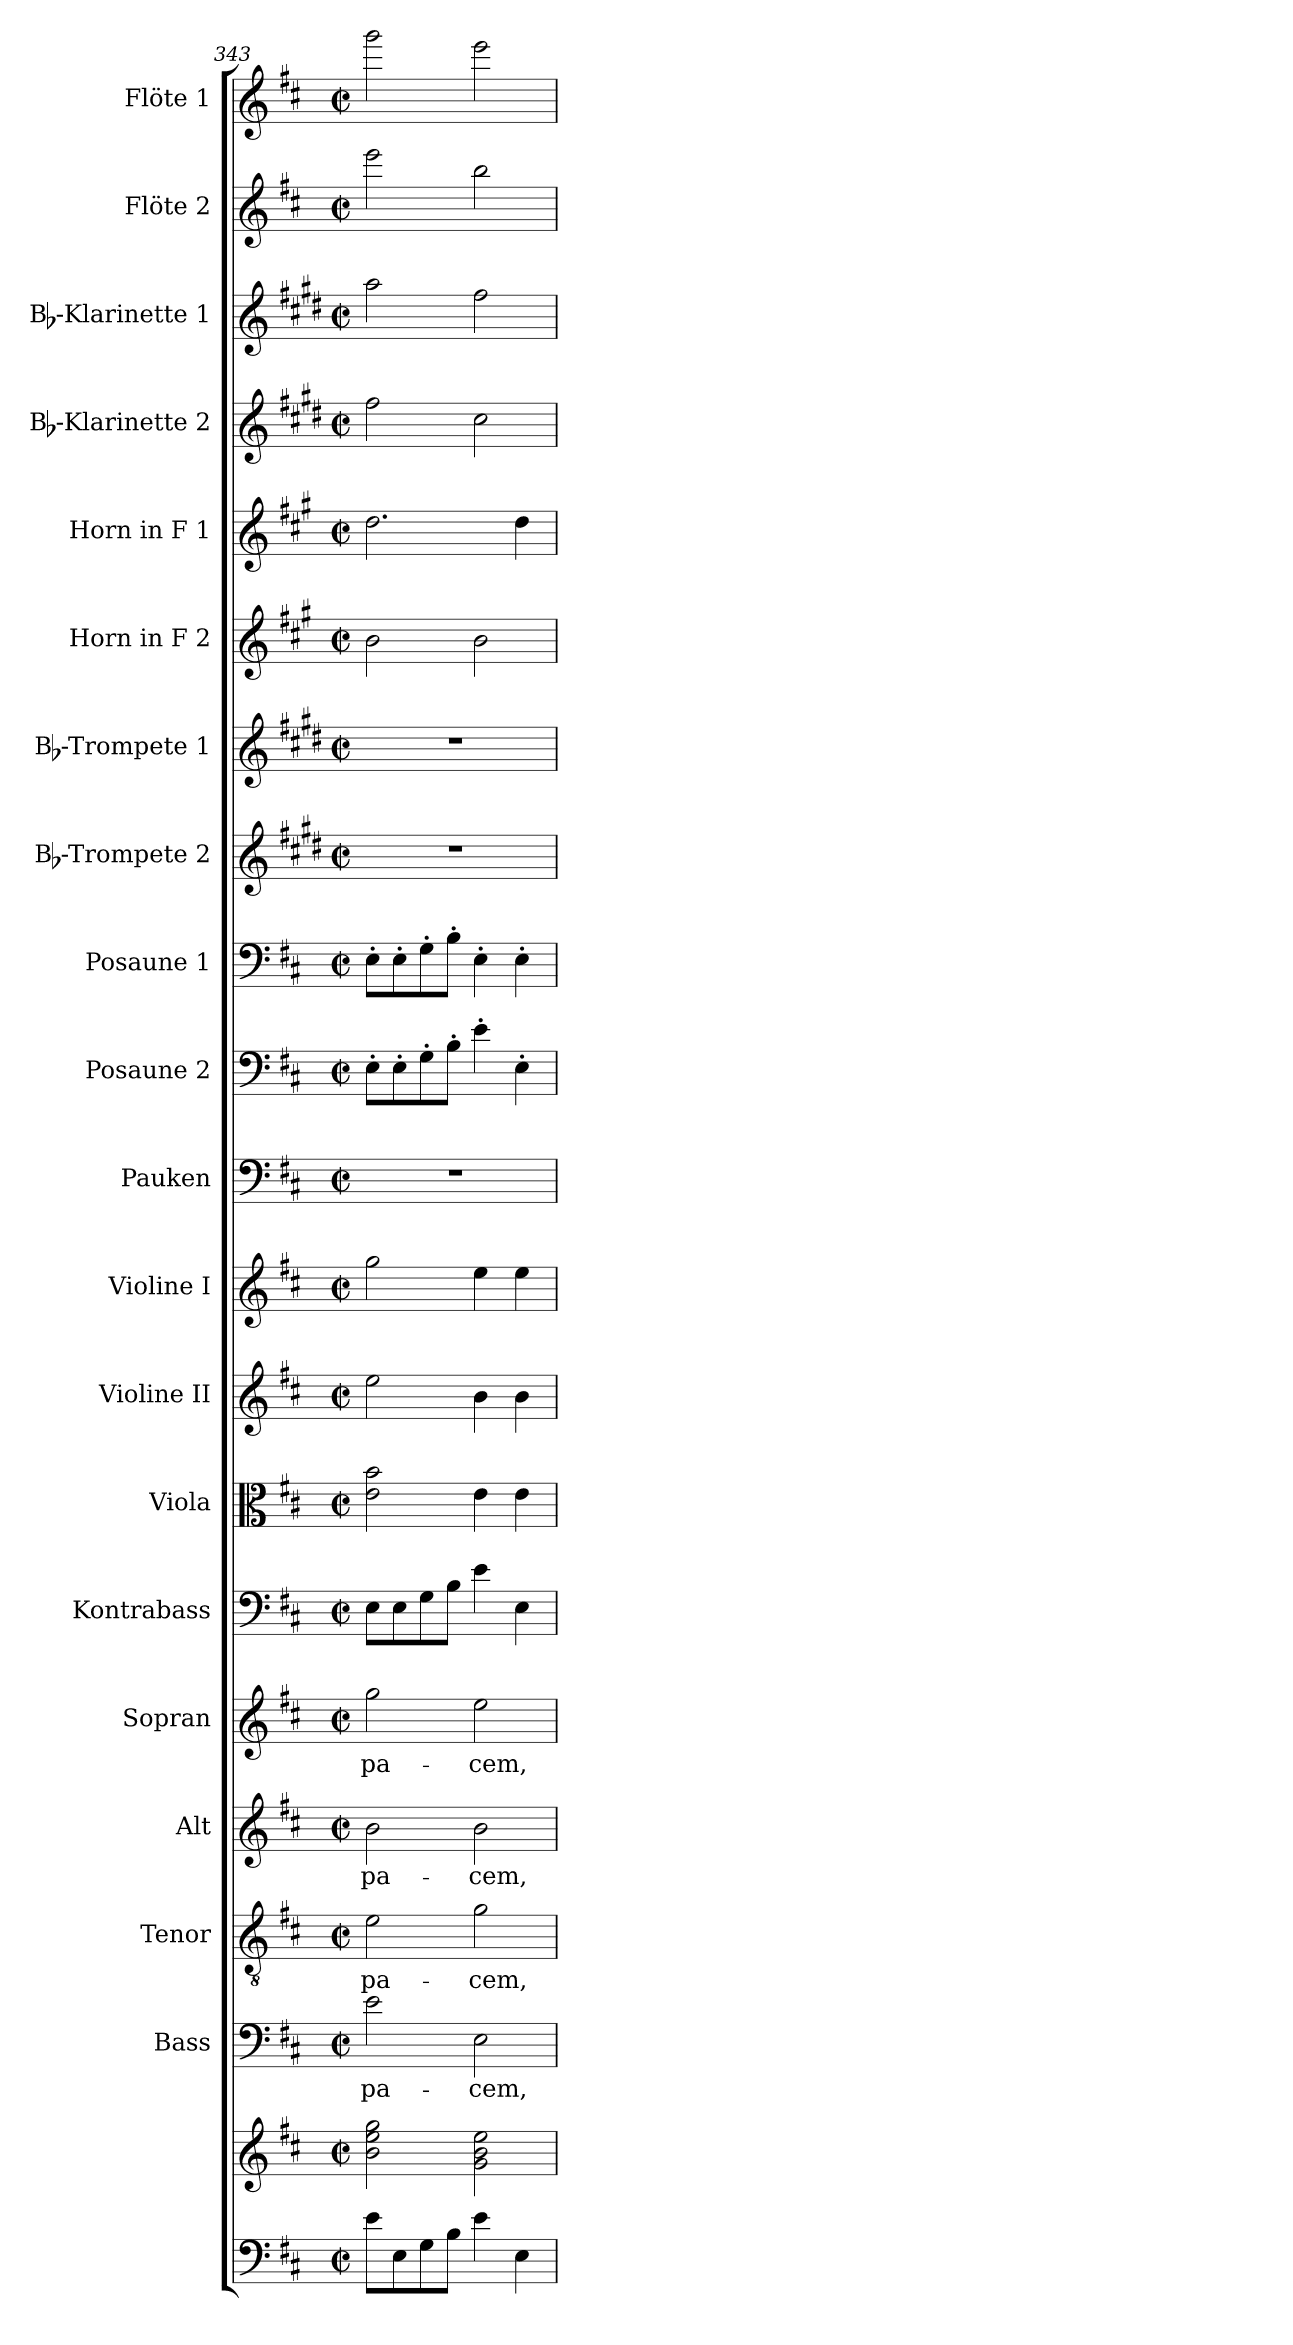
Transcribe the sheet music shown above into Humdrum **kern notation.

**kern	**kern	**kern	**text	**kern	**text	**kern	**text	**kern	**text	**kern	**kern	**kern	**kern	**kern	**kern	**kern	**kern	**kern	**kern	**kern	**kern	**kern	**kern	**kern
*part20	*part20	*part19	*part19	*part18	*part18	*part17	*part17	*part16	*part16	*part15	*part14	*part13	*part12	*part11	*part10	*part9	*part8	*part7	*part6	*part5	*part4	*part3	*part2	*part1
*staff21	*staff20	*staff19	*staff19	*staff18	*staff18	*staff17	*staff17	*staff16	*staff16	*staff15	*staff14	*staff13	*staff12	*staff11	*staff10	*staff9	*staff8	*staff7	*staff6	*staff5	*staff4	*staff3	*staff2	*staff1
*	*	*I"Bass	*	*I"Tenor	*	*I"Alt	*	*I"Sopran	*	*I"Kontrabass	*I"Viola	*I"Violine II	*I"Violine I	*I"Pauken	*I"Posaune 2	*I"Posaune 1	*I"Bb-Trompete 2	*I"Bb-Trompete 1	*I"Horn in F 2	*I"Horn in F 1	*I"Bb-Klarinette 2	*I"Bb-Klarinette 1	*I"Flöte 2	*I"Flöte 1
*	*	*I'B.	*	*I'T.	*	*I'A.	*	*I'S.	*	*I'Kb.	*I'Vla.	*I'Vl. II	*I'Vl. I	*I'Pk.	*I'Pos. 2	*I'Pos. 1	*I'Bb Trp. 2	*I'Bb Trp. 1	*	*	*I'Bb Kl. 2	*I'Bb Kl. 1	*I'Fl. 2	*I'Fl. 1
*clefF4	*clefG2	*clefF4	*	*clefGv2	*	*clefG2	*	*clefG2	*	*clefF4	*clefC3	*clefG2	*clefG2	*clefF4	*clefF4	*clefF4	*clefG2	*clefG2	*clefG2	*clefG2	*clefG2	*clefG2	*clefG2	*clefG2
*	*	*	*	*	*	*	*	*	*	*ITrd7c12	*	*	*	*	*	*	*ITrd1c2	*ITrd1c2	*ITrd4c7	*ITrd4c7	*ITrd1c2	*ITrd1c2	*	*
*k[f#c#]	*k[f#c#]	*k[f#c#]	*	*k[f#c#]	*	*k[f#c#]	*	*k[f#c#]	*	*k[f#c#]	*k[f#c#]	*k[f#c#]	*k[f#c#]	*k[f#c#]	*k[f#c#]	*k[f#c#]	*k[f#c#]	*k[f#c#]	*k[f#c#]	*k[f#c#]	*k[f#c#]	*k[f#c#]	*k[f#c#]	*k[f#c#]
*D:	*D:	*D:	*	*D:	*	*D:	*	*D:	*	*D:	*D:	*D:	*D:	*D:	*D:	*D:	*D:	*D:	*D:	*D:	*D:	*D:	*D:	*D:
*M2/2	*M2/2	*M2/2	*	*M2/2	*	*M2/2	*	*M2/2	*	*M2/2	*M2/2	*M2/2	*M2/2	*M2/2	*M2/2	*M2/2	*M2/2	*M2/2	*M2/2	*M2/2	*M2/2	*M2/2	*M2/2	*M2/2
*met(c|)	*met(c|)	*met(c|)	*	*met(c|)	*	*met(c|)	*	*met(c|)	*	*met(c|)	*met(c|)	*met(c|)	*met(c|)	*met(c|)	*met(c|)	*met(c|)	*met(c|)	*met(c|)	*met(c|)	*met(c|)	*met(c|)	*met(c|)	*met(c|)	*met(c|)
=343	=343	=343	=343	=343	=343	=343	=343	=343	=343	=343	=343	=343	=343	=343	=343	=343	=343	=343	=343	=343	=343	=343	=343	=343
!	!	!	!LO:LY:b	!	!LO:LY:b	!	!LO:LY:b	!	!LO:LY:b	!	!	!	!	!	!	!	!	!	!	!	!	!	!	!
8e\L	2b\ 2ee\ 2gg\	2e\	pa-	2e\	pa-	2b\	pa-	2gg\	pa-	8EE\L	2e\ 2b\	2ee\	2gg\	1r	8E'>\L	8E'>\L	1r	1r	2e\	2.g\	2ee\	2gg\	2eee\	2ggg\
8E\	.	.	.	.	.	.	.	.	.	8EE\	.	.	.	.	8E'>\	8E'>\	.	.	.	.	.	.	.	.
8G\	.	.	.	.	.	.	.	.	.	8GG\	.	.	.	.	8G'>\	8G'>\	.	.	.	.	.	.	.	.
8B\J	.	.	.	.	.	.	.	.	.	8BB\J	.	.	.	.	8B'>\J	8B'>\J	.	.	.	.	.	.	.	.
!	!	!	!LO:LY:b	!	!LO:LY:b	!	!LO:LY:b	!	!LO:LY:b	!	!	!	!	!	!	!	!	!	!	!	!	!	!	!
4e\	2g\ 2b\ 2ee\	2E\	-cem,	2g\	-cem,	2b\	-cem,	2ee\	-cem,	4E\	4e\	4b\	4ee\	.	4e'>\	4E'>\	.	.	2e\	.	2b\	2ee\	2bb\	2eee\
4E\	.	.	.	.	.	.	.	.	.	4EE\	4e\	4b\	4ee\	.	4E'>\	4E'>\	.	.	.	4g\	.	.	.	.
=	=	=	=	=	=	=	=	=	=	=	=	=	=	=	=	=	=	=	=	=	=	=	=	=
*-	*-	*-	*-	*-	*-	*-	*-	*-	*-	*-	*-	*-	*-	*-	*-	*-	*-	*-	*-	*-	*-	*-	*-	*-
